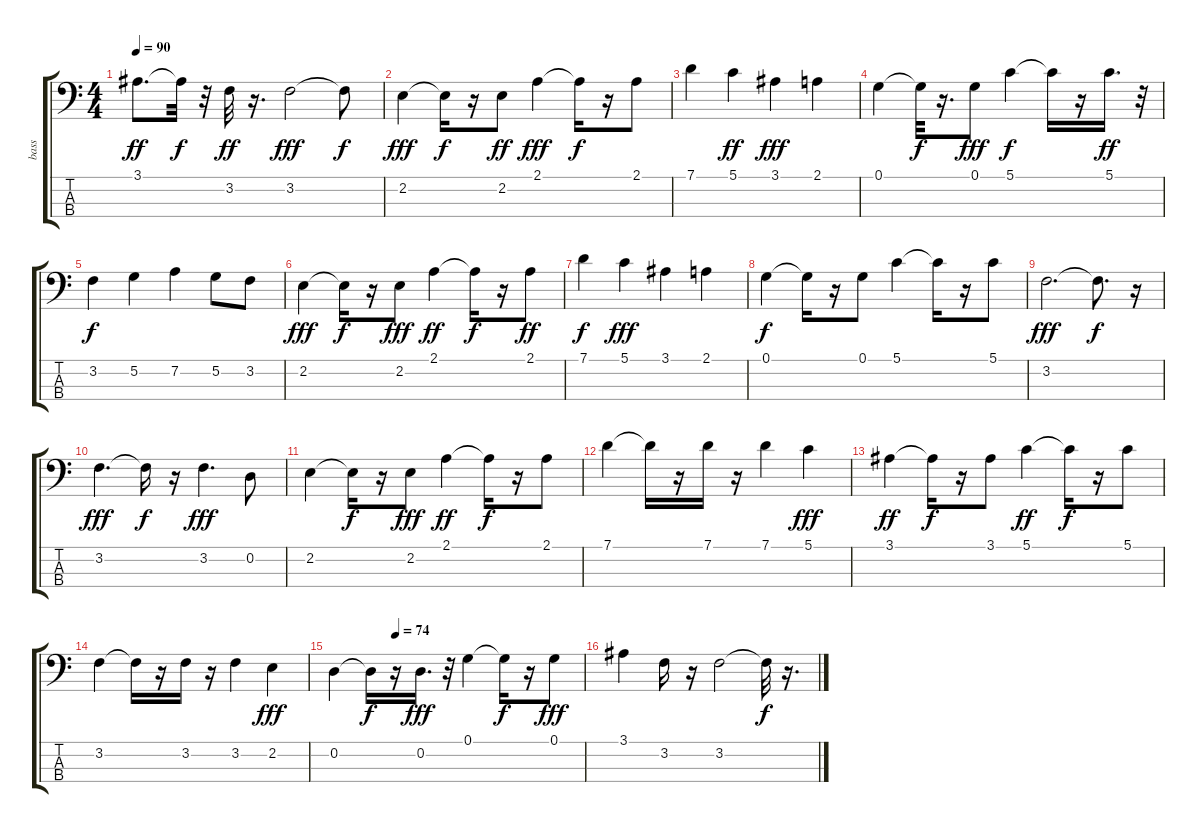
\track ("bass" "bass") {instrument electricbassfinger}
\staff {score tabs}
\tuning (G2 D2 A1 E1) {hide}
\ts (4 4)
\tempo 90
\clef f4
\ks c
3.1.8{d dy ff} 3.1{t}.32{dy f} r.32 3.2.32{dy ff} r.16{d} 3.2.2{dy fff} 3.2{t}.8{dy f} |
2.2.4{dy fff} 2.2{t}.16{dy f} r.16 2.2.8{dy ff} 2.1.4{dy fff} 2.1{t}.16{dy f} r.16 2.1.8 |
7.1.4 5.1.4{dy ff} 3.1.4{dy fff} 2.1.4 |
0.1.4 0.1{t}.32{dy f} r.16{d} 0.1.8{dy fff} 5.1.4{dy f} 5.1{t}.16 r.16 5.1.16{d dy ff} r.32 |
3.2.4{dy f} 5.2.4 7.2.4 5.2.8 3.2.8 |
2.2.4{dy fff} 2.2{t}.16{dy f} r.16 2.2.8{dy fff} 2.1.4{dy ff} 2.1{t}.16{dy f} r.16 2.1.8{dy ff} |
7.1.4{dy f} 5.1.4{dy fff} 3.1.4 2.1.4 |
0.1.4{dy f} 0.1{t}.16 r.16 0.1.8 5.1.4 5.1{t}.16 r.16 5.1.8 |
3.2.2{d dy fff} 3.2{t}.8{d dy f} r.16 |
3.2.4{d dy fff} 3.2{t}.16{dy f} r.16 3.2.4{d dy fff} 0.2.8 |
2.2.4 2.2{t}.16{dy f} r.16 2.2.8{dy fff} 2.1.4{dy ff} 2.1{t}.16{dy f} r.16 2.1.8 |
7.1.4 7.1{t}.16 r.16 7.1.16 r.16 7.1.4 5.1.4{dy fff} |
3.1.4{dy ff} 3.1{t}.16{dy f} r.16 3.1.8 5.1.4{dy ff} 5.1{t}.16{dy f} r.16 5.1.8 |
3.2.4 3.2{t}.16 r.16 3.2.16 r.16 3.2.4 2.2.4{dy fff} |
\tempo (74 0.25)
0.2.4 0.2{t}.16{dy f} r.16 0.2.16{d dy fff} r.32 0.1.4 0.1{t}.16{dy f} r.16 0.1.8{dy fff} |
3.1.4 3.2.16 r.16 3.2.2 3.2{t}.32{dy f} r.16{d}
